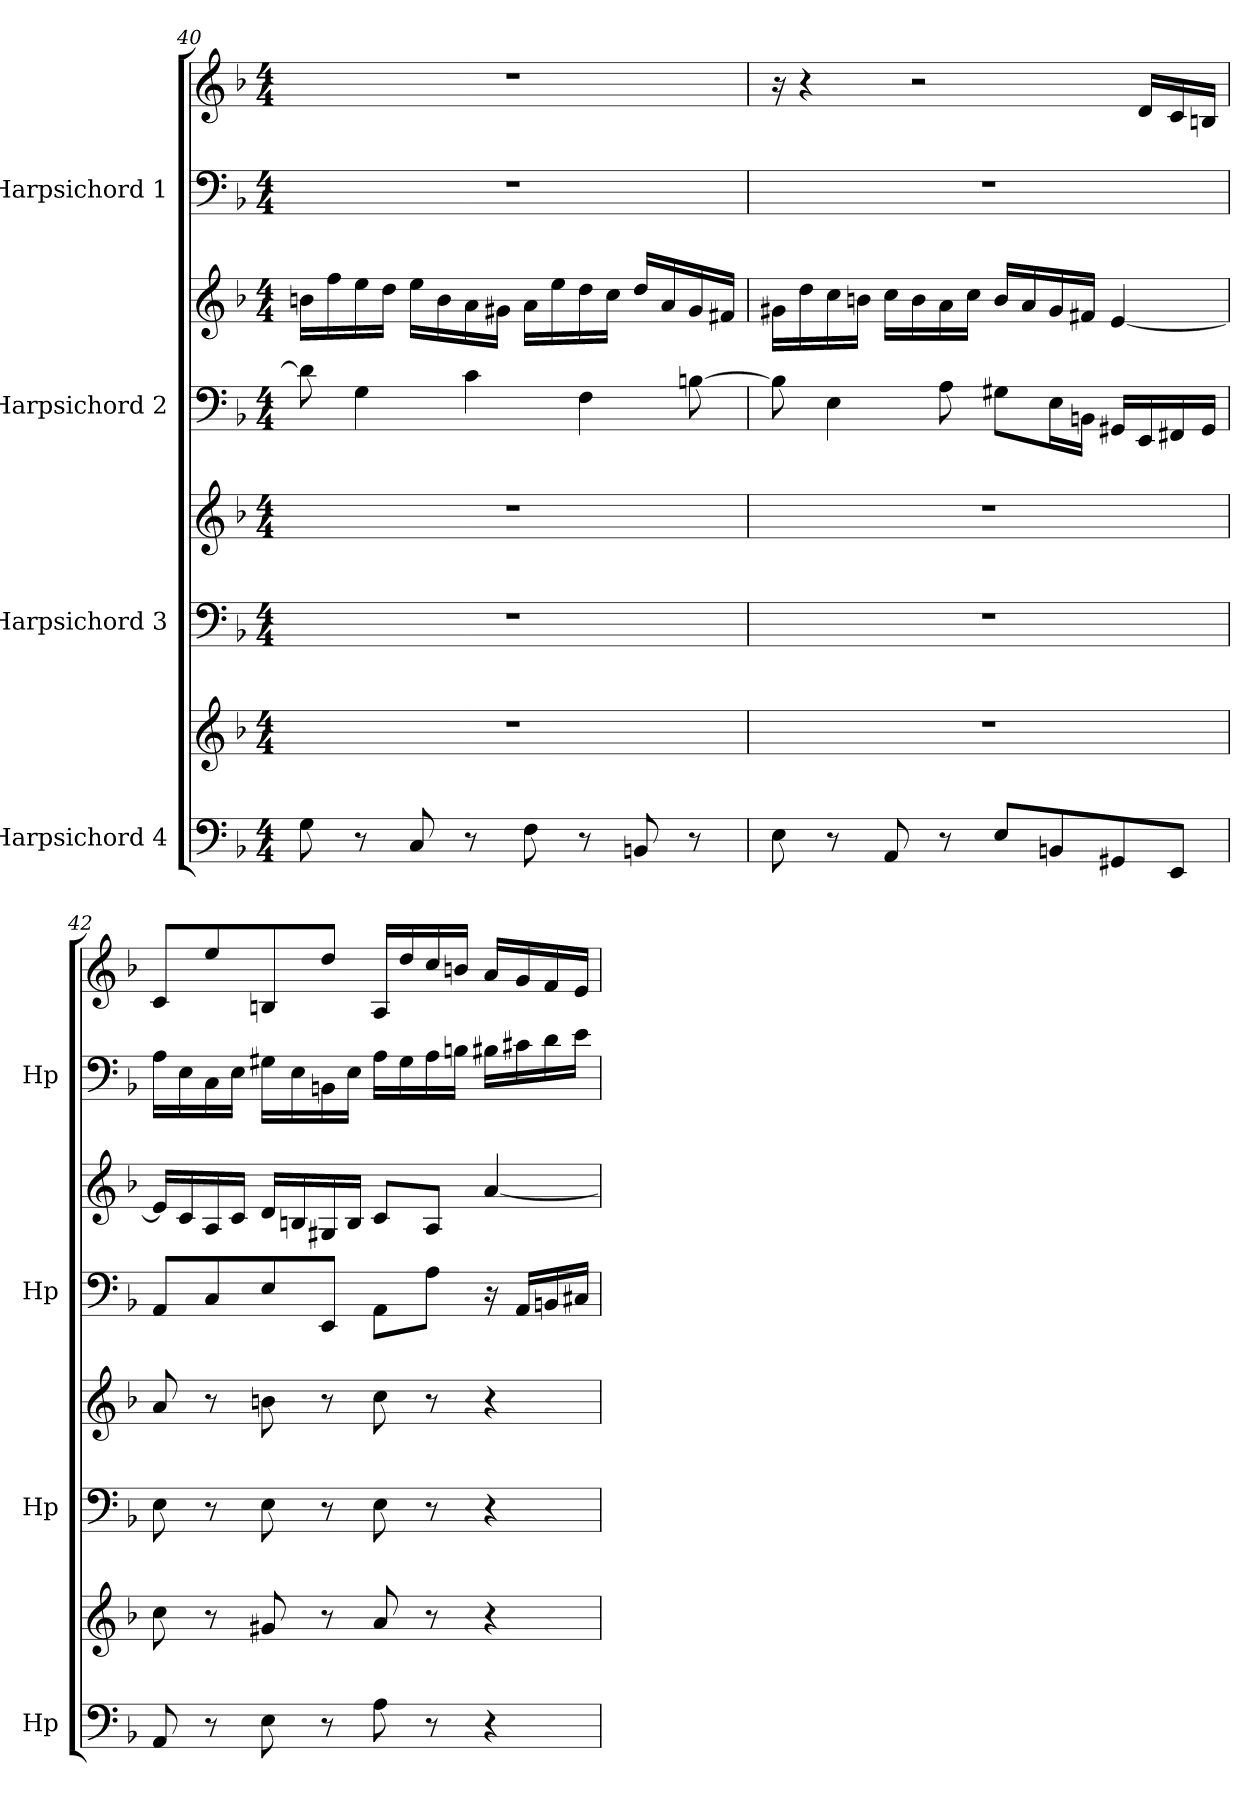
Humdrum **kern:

**kern	**kern	**kern	**kern	**kern	**kern	**kern	**kern
*part4	*part4	*part3	*part3	*part2	*part2	*part1	*part1
*staff8	*staff7	*staff6	*staff5	*staff4	*staff3	*staff2	*staff1
*I"Harpsichord 4	*	*I"Harpsichord 3	*	*I"Harpsichord 2	*	*I"Harpsichord 1	*
*I'Hp	*	*I'Hp	*	*I'Hp	*	*I'Hp	*
!!LO:PB:g=z
*clefF4	*clefG2	*clefF4	*clefG2	*clefF4	*clefG2	*clefF4	*clefG2
*k[b-]	*k[b-]	*k[b-]	*k[b-]	*k[b-]	*k[b-]	*k[b-]	*k[b-]
*M4/4	*M4/4	*M4/4	*M4/4	*M4/4	*M4/4	*M4/4	*M4/4
=40	=40	=40	=40	=40	=40	=40	=40
8G\	1r	1r	1r	8d\]	16bn\LL	1r	1r
.	.	.	.	.	16ff\	.	.
8r	.	.	.	4G\	16ee\	.	.
.	.	.	.	.	16dd\JJ	.	.
8C/	.	.	.	.	16ee\LL	.	.
.	.	.	.	.	16b\	.	.
8r	.	.	.	4c\	16a\	.	.
.	.	.	.	.	16g#X\JJ	.	.
8F\	.	.	.	.	16a\LL	.	.
.	.	.	.	.	16ee\	.	.
8r	.	.	.	4F\	16dd\	.	.
.	.	.	.	.	16cc\JJ	.	.
8BBn/	.	.	.	.	16dd/LL	.	.
.	.	.	.	.	16a/	.	.
8r	.	.	.	[8Bn\	16g#/	.	.
.	.	.	.	.	16f#X/JJ	.	.
=41	=41	=41	=41	=41	=41	=41	=41
8E\	1r	1r	1r	8B\]	16g#X\LL	1r	16r
.	.	.	.	.	16dd\	.	4r
8r	.	.	.	4E\	16cc\	.	.
.	.	.	.	.	16bn\JJ	.	.
8AA/	.	.	.	.	16cc\LL	.	.
.	.	.	.	.	16b\	.	2r
8r	.	.	.	8A\	16a\	.	.
.	.	.	.	.	16cc\JJ	.	.
8E/L	.	.	.	8G#X\L	16b/LL	.	.
.	.	.	.	.	16a/	.	.
8BBn/	.	.	.	16E\L	16g#/	.	.
.	.	.	.	16BBn\JJ	16f#X/JJ	.	.
8GG#X/	.	.	.	16GG#X/LL	[4e/	.	.
.	.	.	.	16EE/	.	.	16d/LL
8EE/J	.	.	.	16FF#X/	.	.	16c/
.	.	.	.	16GG#/JJ	.	.	16Bn/JJ
=42	=42	=42	=42	=42	=42	=42	=42
8AA/	8cc\	8E\	8a/	8AA/L	16e/LL]	16A\LL	8c/L
.	.	.	.	.	16c/	16E\	.
8r	8r	8r	8r	8C/	16A/	16C\	8ee/
.	.	.	.	.	16c/JJ	16E\JJ	.
8E\	8g#X/	8E\	8bn\	8E/	16d/LL	16G#X\LL	8Bn/
.	.	.	.	.	16Bn/	16E\	.
8r	8r	8r	8r	8EE/J	16G#X/	16BBn\	8dd/J
.	.	.	.	.	16B/JJ	16E\JJ	.
8A\	8a/	8E\	8cc\	8AA\L	8c/L	16A\LL	16A/LL
.	.	.	.	.	.	16G#\	16dd/
8r	8r	8r	8r	8A\J	8A/J	16A\	16cc/
.	.	.	.	.	.	16Bn\JJ	16bn/JJ
4r	4r	4r	4r	16r	[4a/	16B#X\LL	16a/LL
.	.	.	.	16AA/LL	.	16c#X\	16g/
.	.	.	.	16BBn/	.	16d\	16f/
.	.	.	.	16C#X/JJ	.	16e\JJ	16e/JJ
=	=	=	=	=	=	=	=
*-	*-	*-	*-	*-	*-	*-	*-
